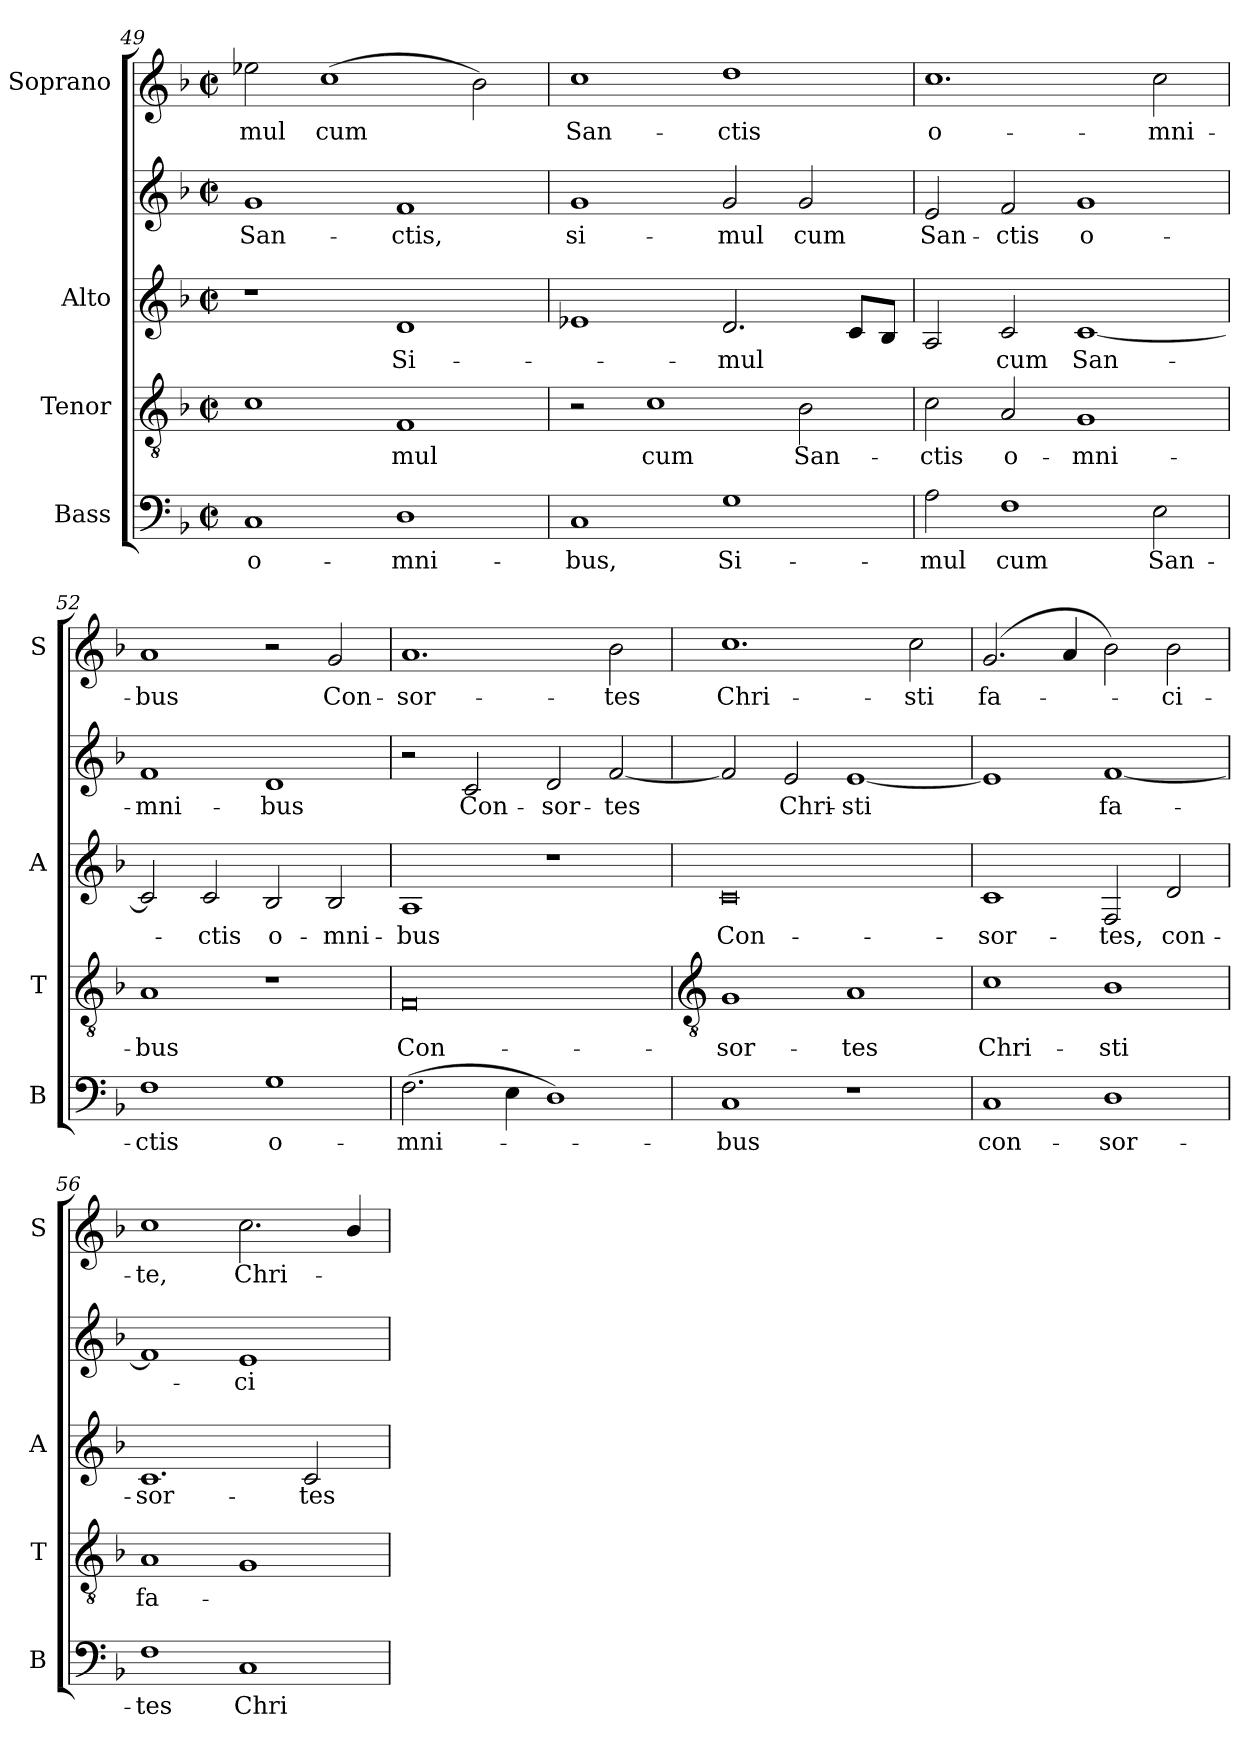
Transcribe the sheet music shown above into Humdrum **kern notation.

**kern	**text	**kern	**text	**kern	**text	**kern	**text	**kern	**text
*part4	*part4	*part3	*part3	*part2	*part2	*part2	*part2	*part1	*part1
*staff5	*staff5	*staff4	*staff4	*staff3	*staff3	*staff2	*staff2	*staff1	*staff1
*I"Bass	*	*I"Tenor	*	*I"Alto	*	*	*	*I"Soprano	*
*I'B	*	*I'T	*	*I'A	*	*	*	*I'S	*
*clefF4	*	*clefGv2	*	*clefG2	*	*clefG2	*	*clefG2	*
*k[b-]	*	*k[b-]	*	*k[b-]	*	*k[b-]	*	*k[b-]	*
*F:	*	*F:	*	*F:	*	*F:	*	*F:	*
*M4/2	*	*M4/2	*	*M4/2	*	*M4/2	*	*M4/2	*
*met(c|)	*	*met(c|)	*	*met(c|)	*	*met(c|)	*	*met(c|)	*
=49	=49	=49	=49	=49	=49	=49	=49	=49	=49
!	!LO:LY:b	!	!	!	!	!	!LO:LY:b	!	!LO:LY:b
1C	o-	1c	.	1r	.	1g	San-	2ee-X	-mul
!	!	!	!	!	!	!	!	!	!LO:LY:b
.	.	.	.	.	.	.	.	(>1cc	cum
!	!LO:LY:b	!	!LO:LY:b	!	!LO:LY:b	!	!LO:LY:b	!	!
1D	-mni-	1F	mul	1d	Si-	1f	-ctis,	.	.
.	.	.	.	.	.	.	.	2b-)	.
=50	=50	=50	=50	=50	=50	=50	=50	=50	=50
!	!LO:LY:b	!	!	!	!	!	!LO:LY:b	!	!LO:LY:b
1C	-bus,	2r	.	1e-X	.	1g	si-	1cc	San-
!	!	!	!LO:LY:b	!	!	!	!	!	!
.	.	1c	cum	.	.	.	.	.	.
!	!LO:LY:b	!	!	!	!LO:LY:b	!	!LO:LY:b	!	!LO:LY:b
1G	Si-	.	.	2.d	mul	2g	-mul	1dd	-ctis
!	!	!	!LO:LY:b	!	!	!	!LO:LY:b	!	!
.	.	2B-	San-	.	.	2g	cum	.	.
.	.	.	.	8cL	.	.	.	.	.
.	.	.	.	8B-J	.	.	.	.	.
=51	=51	=51	=51	=51	=51	=51	=51	=51	=51
!	!LO:LY:b	!	!LO:LY:b	!	!	!	!LO:LY:b	!	!LO:LY:b
2A	-mul	2c	-ctis	2A	.	2e	San-	1.cc	o-
!	!LO:LY:b	!	!LO:LY:b	!	!LO:LY:b	!	!LO:LY:b	!	!
1F	cum	2A	o-	2c	-cum	2f	-ctis	.	.
!	!	!	!LO:LY:b	!	!LO:LY:b	!	!LO:LY:b	!	!
.	.	1G	-mni-	[1c	San-	1g	o-	.	.
!	!LO:LY:b	!	!	!	!	!	!	!	!LO:LY:b
2E	San-	.	.	.	.	.	.	2cc	-mni-
=52	=52	=52	=52	=52	=52	=52	=52	=52	=52
!	!LO:LY:b	!	!LO:LY:b	!	!	!	!LO:LY:b	!	!LO:LY:b
1F	-ctis	1A	-bus	2c]	.	1f	mni-	1a	-bus
!	!	!	!	!	!LO:LY:b	!	!	!	!
.	.	.	.	2c	ctis	.	.	.	.
!	!LO:LY:b	!	!	!	!LO:LY:b	!	!LO:LY:b	!	!
1G	o-	1r	.	2B-	o-	1d	-bus	2r	.
!	!	!	!	!	!LO:LY:b	!	!	!	!LO:LY:b
.	.	.	.	2B-	-mni-	.	.	2g	Con-
=53	=53	=53	=53	=53	=53	=53	=53	=53	=53
!	!LO:LY:b	!	!LO:LY:b	!	!LO:LY:b	!	!	!	!LO:LY:b
(>2.F	-mni-	0F	Con-	1A	bus	2r	.	1.a	-sor-
!	!	!	!	!	!	!	!LO:LY:b	!	!
.	.	.	.	.	.	2c	-Con-	.	.
4E	.	.	.	.	.	.	.	.	.
!	!	!	!	!	!	!	!LO:LY:b	!	!
1D)	.	.	.	1r	.	2d	-sor-	.	.
!	!	!	!	!	!	!	!LO:LY:b	!	!LO:LY:b
.	.	.	.	.	.	[2f	-tes	2b-	-tes
!!LO:LB:g=z
=54	=54	=54	=54	=54	=54	=54	=54	=54	=54
*	*	*clefGv2	*	*	*	*	*	*	*
!	!LO:LY:b	!	!LO:LY:b	!	!LO:LY:b	!	!	!	!LO:LY:b
1C	bus	1G	-sor-	0c	Con-	2f]	.	1.cc	Chri-
!	!	!	!	!	!	!	!LO:LY:b	!	!
.	.	.	.	.	.	2e	Chri-	.	.
!	!	!	!LO:LY:b	!	!	!	!LO:LY:b	!	!
1r	.	1A	-tes	.	.	[1e	-sti	.	.
!	!	!	!	!	!	!	!	!	!LO:LY:b
.	.	.	.	.	.	.	.	2cc	-sti
=55	=55	=55	=55	=55	=55	=55	=55	=55	=55
!	!LO:LY:b	!	!LO:LY:b	!	!LO:LY:b	!	!	!	!LO:LY:b
1C	con-	1c	Chri-	1c	sor-	1e]	.	(<2.g	fa-
.	.	.	.	.	.	.	.	4a	.
!	!LO:LY:b	!	!LO:LY:b	!	!LO:LY:b	!	!LO:LY:b	!	!
1D	-sor-	1B-	-sti	2F	-tes,	[1f	-fa-	2b-)	.
!	!	!	!	!	!LO:LY:b	!	!	!	!LO:LY:b
.	.	.	.	2d	con-	.	.	2b-	ci-
=56	=56	=56	=56	=56	=56	=56	=56	=56	=56
!	!LO:LY:b	!	!LO:LY:b	!	!LO:LY:b	!	!	!	!LO:LY:b
1F	-tes	1A	fa-	1.c	-sor-	1f]	.	1cc	-te,
!	!LO:LY:b	!	!	!	!	!	!LO:LY:b	!	!LO:LY:b
1C	Chri-	1G	.	.	.	1e	-ci-	2.cc	Chri-
!	!	!	!	!	!LO:LY:b	!	!	!	!
.	.	.	.	2c	-tes	.	.	.	.
.	.	.	.	.	.	.	.	4b-/	.
=	=	=	=	=	=	=	=	=	=
*-	*-	*-	*-	*-	*-	*-	*-	*-	*-
